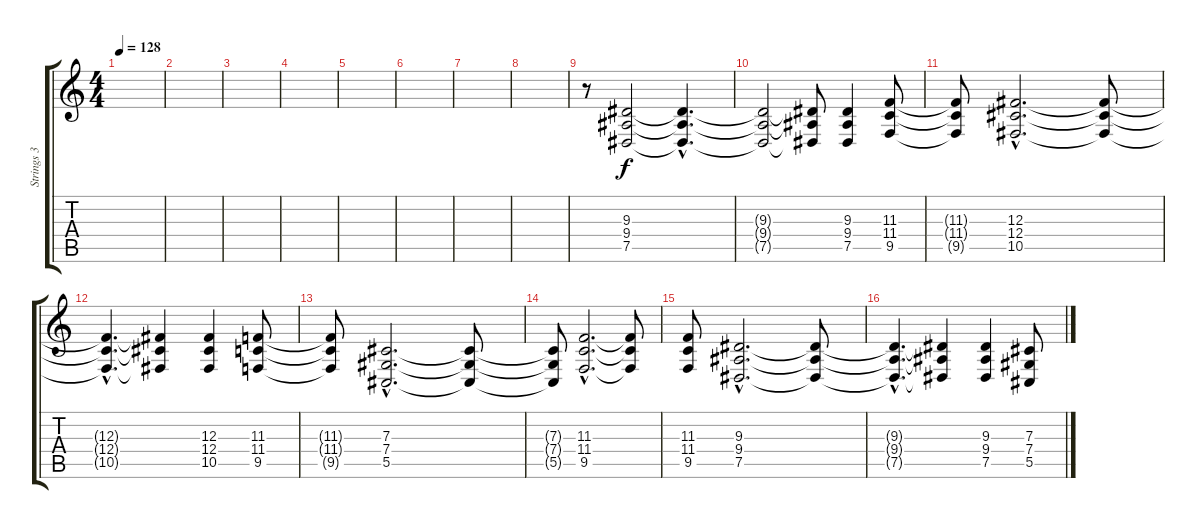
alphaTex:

\track ("Strings 3" "Strings 3") {instrument stringensemble2}
\staff {score tabs}
\tuning (Eb4 Bb3 Gb3 Db3 Ab2 Eb2) {hide}
\ts (4 4)
\tempo 128
\clef g2
\ks c
|
|
|
|
|
|
|
|
r.8{volume 14 balance 8} (9.3 9.4 7.5).2 (9.3{hac t} 9.4{hac t} 7.5{hac t}).4{d} |
(9.3{t} 9.4{t} 7.5{t}).2 (9.3{t} 9.4{t} 7.5{t}).8 (9.3 9.4 7.5).4 (11.3 11.4 9.5).8 |
(11.3{t} 11.4{t} 9.5{t}).8 (12.3{hac} 12.4{hac} 10.5{hac}).2{d} (12.3{t} 12.4{t} 10.5{t}).8 |
(12.3{hac t} 12.4{hac t} 10.5{hac t}).4{d} (12.3{t} 12.4{t} 10.5{t}).4 (12.3 12.4 10.5).4 (11.3 11.4 9.5).8 |
(11.3{t} 11.4{t} 9.5{t}).8 (7.3{hac} 7.4{hac} 5.5{hac}).2{d} (7.3{t} 7.4{t} 5.5{t}).8 |
(7.3{t} 7.4{t} 5.5{t}).8 (11.3{hac} 11.4{hac} 9.5{hac}).2{d} (11.3{t} 11.4{t} 9.5{t}).8 |
(11.3 11.4 9.5).8 (9.3{hac} 9.4{hac} 7.5{hac}).2{d} (9.3{t} 9.4{t} 7.5{t}).8 |
(9.3{hac t} 9.4{hac t} 7.5{hac t}).4{d} (9.3{t} 9.4{t} 7.5{t}).4 (9.3 9.4 7.5).4 (7.3 7.4 5.5).8
